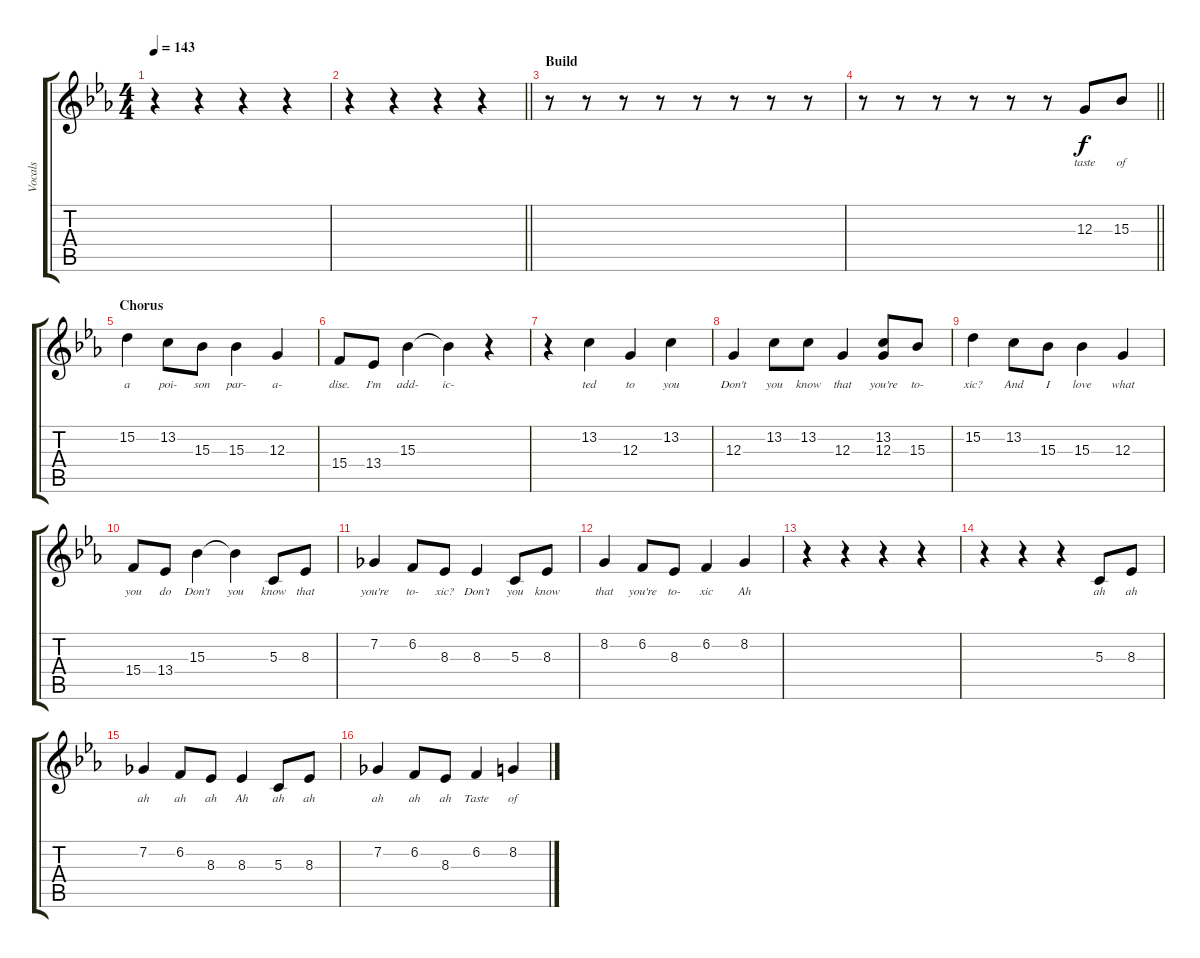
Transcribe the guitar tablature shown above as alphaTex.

\track ("Vocals" "Vocals") {instrument lead6voice}
\staff {score tabs}
\tuning (E4 B3 G3 D3 A2 E2) {hide}
\ts (4 4)
\tempo 143
\clef g2
\ks cminor
r.4{dy f} r.4 r.4 r.4 |
\barLineRight lightlight
r.4 r.4 r.4 r.4 |
\section ("" "Build")
r.8 r.8 r.8 r.8 r.8 r.8 r.8 r.8 |
\barLineRight lightlight
r.8 r.8 r.8 r.8 r.8 r.8 12.3.8{lyrics (0 "taste") lyrics (1 "") lyrics (2 "") lyrics (3 "") lyrics (4 "")} 15.3.8{lyrics (0 "of") lyrics (1 "") lyrics (2 "") lyrics (3 "") lyrics (4 "")} |
\section ("" "Chorus")
15.2.4{lyrics (0 "a") lyrics (1 "") lyrics (2 "") lyrics (3 "") lyrics (4 "")} 13.2.8{lyrics (0 "poi-") lyrics (1 "") lyrics (2 "") lyrics (3 "") lyrics (4 "")} 15.3.8{lyrics (0 "son") lyrics (1 "") lyrics (2 "") lyrics (3 "") lyrics (4 "")} 15.3.4{lyrics (0 "par-") lyrics (1 "") lyrics (2 "") lyrics (3 "") lyrics (4 "")} 12.3.4{lyrics (0 "a-") lyrics (1 "") lyrics (2 "") lyrics (3 "") lyrics (4 "")} |
15.4.8{lyrics (0 "dise.") lyrics (1 "") lyrics (2 "") lyrics (3 "") lyrics (4 "")} 13.4.8{lyrics (0 "I'm") lyrics (1 "") lyrics (2 "") lyrics (3 "") lyrics (4 "")} 15.3.4{lyrics (0 "add-") lyrics (1 "") lyrics (2 "") lyrics (3 "") lyrics (4 "")} 15.3{t}.4{lyrics (0 "ic-") lyrics (1 "") lyrics (2 "") lyrics (3 "") lyrics (4 "")} r.4 |
r.4 13.2.4{lyrics (0 "ted") lyrics (1 "") lyrics (2 "") lyrics (3 "") lyrics (4 "")} 12.3.4{lyrics (0 "to") lyrics (1 "") lyrics (2 "") lyrics (3 "") lyrics (4 "")} 13.2.4{lyrics (0 "you") lyrics (1 "") lyrics (2 "") lyrics (3 "") lyrics (4 "")} |
12.3.4{lyrics (0 "Don't") lyrics (1 "") lyrics (2 "") lyrics (3 "") lyrics (4 "")} 13.2.8{lyrics (0 "you") lyrics (1 "") lyrics (2 "") lyrics (3 "") lyrics (4 "")} 13.2.8{lyrics (0 "know") lyrics (1 "") lyrics (2 "") lyrics (3 "") lyrics (4 "")} 12.3.4{lyrics (0 "that") lyrics (1 "") lyrics (2 "") lyrics (3 "") lyrics (4 "")} (13.2 12.3).8{lyrics (0 "you're") lyrics (1 "") lyrics (2 "") lyrics (3 "") lyrics (4 "")} 15.3.8{lyrics (0 "to-") lyrics (1 "") lyrics (2 "") lyrics (3 "") lyrics (4 "")} |
15.2.4{lyrics (0 "xic?") lyrics (1 "") lyrics (2 "") lyrics (3 "") lyrics (4 "")} 13.2.8{lyrics (0 "And") lyrics (1 "") lyrics (2 "") lyrics (3 "") lyrics (4 "")} 15.3.8{lyrics (0 "I") lyrics (1 "") lyrics (2 "") lyrics (3 "") lyrics (4 "")} 15.3.4{lyrics (0 "love") lyrics (1 "") lyrics (2 "") lyrics (3 "") lyrics (4 "")} 12.3.4{lyrics (0 "what") lyrics (1 "") lyrics (2 "") lyrics (3 "") lyrics (4 "")} |
15.4.8{lyrics (0 "you") lyrics (1 "") lyrics (2 "") lyrics (3 "") lyrics (4 "")} 13.4.8{lyrics (0 "do") lyrics (1 "") lyrics (2 "") lyrics (3 "") lyrics (4 "")} 15.3.4{lyrics (0 "Don't") lyrics (1 "") lyrics (2 "") lyrics (3 "") lyrics (4 "")} 15.3{t}.4{lyrics (0 "you") lyrics (1 "") lyrics (2 "") lyrics (3 "") lyrics (4 "")} 5.3.8{lyrics (0 "know") lyrics (1 "") lyrics (2 "") lyrics (3 "") lyrics (4 "")} 8.3.8{lyrics (0 "that") lyrics (1 "") lyrics (2 "") lyrics (3 "") lyrics (4 "")} |
7.2.4{lyrics (0 "you're") lyrics (1 "") lyrics (2 "") lyrics (3 "") lyrics (4 "")} 6.2.8{lyrics (0 "to-") lyrics (1 "") lyrics (2 "") lyrics (3 "") lyrics (4 "")} 8.3.8{lyrics (0 "xic?") lyrics (1 "") lyrics (2 "") lyrics (3 "") lyrics (4 "")} 8.3.4{lyrics (0 "Don't") lyrics (1 "") lyrics (2 "") lyrics (3 "") lyrics (4 "")} 5.3.8{lyrics (0 "you") lyrics (1 "") lyrics (2 "") lyrics (3 "") lyrics (4 "")} 8.3.8{lyrics (0 "know") lyrics (1 "") lyrics (2 "") lyrics (3 "") lyrics (4 "")} |
8.2.4{lyrics (0 "that") lyrics (1 "") lyrics (2 "") lyrics (3 "") lyrics (4 "")} 6.2.8{lyrics (0 "you're") lyrics (1 "") lyrics (2 "") lyrics (3 "") lyrics (4 "")} 8.3.8{lyrics (0 "to-") lyrics (1 "") lyrics (2 "") lyrics (3 "") lyrics (4 "")} 6.2.4{lyrics (0 "xic") lyrics (1 "") lyrics (2 "") lyrics (3 "") lyrics (4 "")} 8.2.4{lyrics (0 "Ah") lyrics (1 "") lyrics (2 "") lyrics (3 "") lyrics (4 "")} |
r.4 r.4 r.4 r.4 |
r.4 r.4 r.4 5.3.8{lyrics (0 "ah") lyrics (1 "") lyrics (2 "") lyrics (3 "") lyrics (4 "")} 8.3.8{lyrics (0 "ah") lyrics (1 "") lyrics (2 "") lyrics (3 "") lyrics (4 "")} |
7.2.4{lyrics (0 "ah") lyrics (1 "") lyrics (2 "") lyrics (3 "") lyrics (4 "")} 6.2.8{lyrics (0 "ah") lyrics (1 "") lyrics (2 "") lyrics (3 "") lyrics (4 "")} 8.3.8{lyrics (0 "ah") lyrics (1 "") lyrics (2 "") lyrics (3 "") lyrics (4 "")} 8.3.4{lyrics (0 "Ah") lyrics (1 "") lyrics (2 "") lyrics (3 "") lyrics (4 "")} 5.3.8{lyrics (0 "ah") lyrics (1 "") lyrics (2 "") lyrics (3 "") lyrics (4 "")} 8.3.8{lyrics (0 "ah") lyrics (1 "") lyrics (2 "") lyrics (3 "") lyrics (4 "")} |
7.2.4{lyrics (0 "ah") lyrics (1 "") lyrics (2 "") lyrics (3 "") lyrics (4 "")} 6.2.8{lyrics (0 "ah") lyrics (1 "") lyrics (2 "") lyrics (3 "") lyrics (4 "")} 8.3.8{lyrics (0 "ah") lyrics (1 "") lyrics (2 "") lyrics (3 "") lyrics (4 "")} 6.2.4{lyrics (0 "Taste") lyrics (1 "") lyrics (2 "") lyrics (3 "") lyrics (4 "")} 8.2.4{lyrics (0 "of") lyrics (1 "") lyrics (2 "") lyrics (3 "") lyrics (4 "")}
